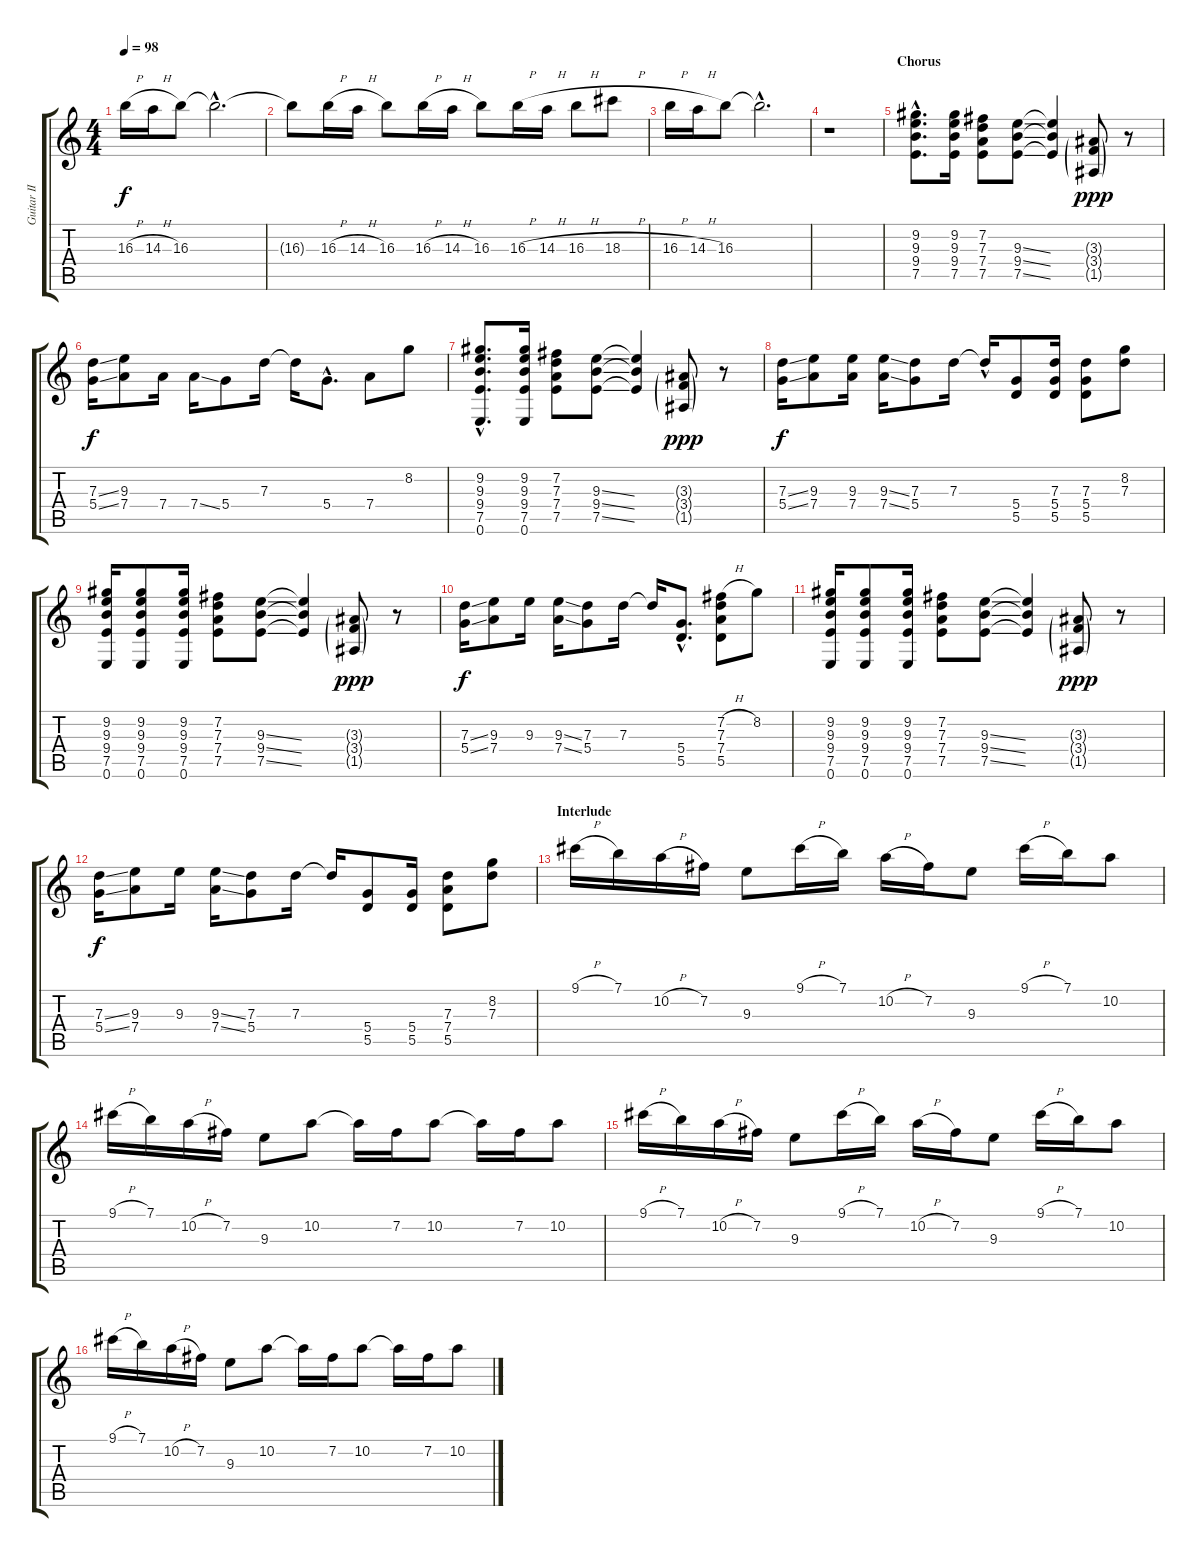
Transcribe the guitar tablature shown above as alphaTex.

\track ("Guitar II" "Guitar II") {instrument overdrivenguitar}
\staff {score tabs}
\tuning (E4 B3 G3 D3 A2 E2) {hide}
\ts (4 4)
\tempo 98
\clef g2
\ks c
16.3{h}.16{dy f} 14.3{h}.16 16.3.8 16.3{hac t}.2{d} |
16.3{t}.8 16.3{h}.16 14.3{h}.16 16.3.8 16.3{h}.16 14.3{h}.16 16.3.8 16.3{h}.16 14.3{h}.16 16.3{h}.8 18.3{h}.8 |
16.3{h}.16 14.3{h}.16 16.3.8 16.3{hac t}.2{d} |
r.1 |
\section ("" "Chorus")
(9.2{hac} 9.3{hac} 9.4{hac} 7.5{hac}).8{d} (9.2 9.3 9.4 7.5).16 (7.2 7.3 7.4 7.5).8 (9.3{ss} 9.4{ss} 7.5{ss}).8 (9.3{t} 9.4{t} 7.5{t}).4 (3.3{g} 3.4{g} 1.5{g}).8{dy ppp} r.8 |
(7.3{ss} 5.4{ss}).16{dy f} (9.3 7.4).8 7.4.16 7.4{ss}.16 5.4.8 7.3.16 7.3{t}.16 5.4{hac}.8{d} 7.4.8 8.2.8 |
(9.2{hac} 9.3{hac} 9.4{hac} 7.5{hac} 0.6{hac}).8{d} (9.2 9.3 9.4 7.5 0.6).16 (7.2 7.3 7.4 7.5).8 (9.3{ss} 9.4{ss} 7.5{ss}).8 (9.3{t} 9.4{t} 7.5{t}).4 (3.3{g} 3.4{g} 1.5{g}).8{dy ppp} r.8 |
(7.3{ss} 5.4{ss}).16{dy f} (9.3 7.4).8 (9.3 7.4).16 (9.3{ss} 7.4{ss}).16 (7.3 5.4).8 7.3.16 7.3{hac t}.16 (5.4 5.5).8 (7.3 5.4 5.5).16 (7.3 5.4 5.5).8 (8.2 7.3).8 |
(9.2 9.3 9.4 7.5 0.6).16 (9.2 9.3 9.4 7.5 0.6).8 (9.2 9.3 9.4 7.5 0.6).16 (7.2 7.3 7.4 7.5).8 (9.3{ss} 9.4{ss} 7.5{ss}).8 (9.3{t} 9.4{t} 7.5{t}).4 (3.3{g} 3.4{g} 1.5{g}).8{dy ppp} r.8 |
(7.3{ss} 5.4{ss}).16{dy f} (9.3 7.4).8 9.3.16 (9.3{ss} 7.4{ss}).16 (7.3 5.4).8 7.3.16 7.3{t}.16 (5.4{hac} 5.5{hac}).8{d} (7.2{h} 7.3 7.4 5.5).8 8.2.8 |
(9.2 9.3 9.4 7.5 0.6).16 (9.2 9.3 9.4 7.5 0.6).8 (9.2 9.3 9.4 7.5 0.6).16 (7.2 7.3 7.4 7.5).8 (9.3{ss} 9.4{ss} 7.5{ss}).8 (9.3{t} 9.4{t} 7.5{t}).4 (3.3{g} 3.4{g} 1.5{g}).8{dy ppp} r.8 |
(7.3{ss} 5.4{ss}).16{dy f} (9.3 7.4).8 9.3.16 (9.3{ss} 7.4{ss}).16 (7.3 5.4).8 7.3.16 7.3{t}.16 (5.4 5.5).8 (5.4 5.5).16 (7.3 7.4 5.5).8 (8.2 7.3).8 |
\section ("" "Interlude")
9.1{h}.16 7.1.16 10.2{h}.16 7.2.16 9.3.8 9.1{h}.16 7.1.16 10.2{h}.16 7.2.16 9.3.8 9.1{h}.16 7.1.16 10.2.8 |
9.1{h}.16 7.1.16 10.2{h}.16 7.2.16 9.3.8 10.2.8 10.2{t}.16 7.2.16 10.2.8 10.2{t}.16 7.2.16 10.2.8 |
9.1{h}.16 7.1.16 10.2{h}.16 7.2.16 9.3.8 9.1{h}.16 7.1.16 10.2{h}.16 7.2.16 9.3.8 9.1{h}.16 7.1.16 10.2.8 |
9.1{h}.16 7.1.16 10.2{h}.16 7.2.16 9.3.8 10.2.8 10.2{t}.16 7.2.16 10.2.8 10.2{t}.16 7.2.16 10.2.8
